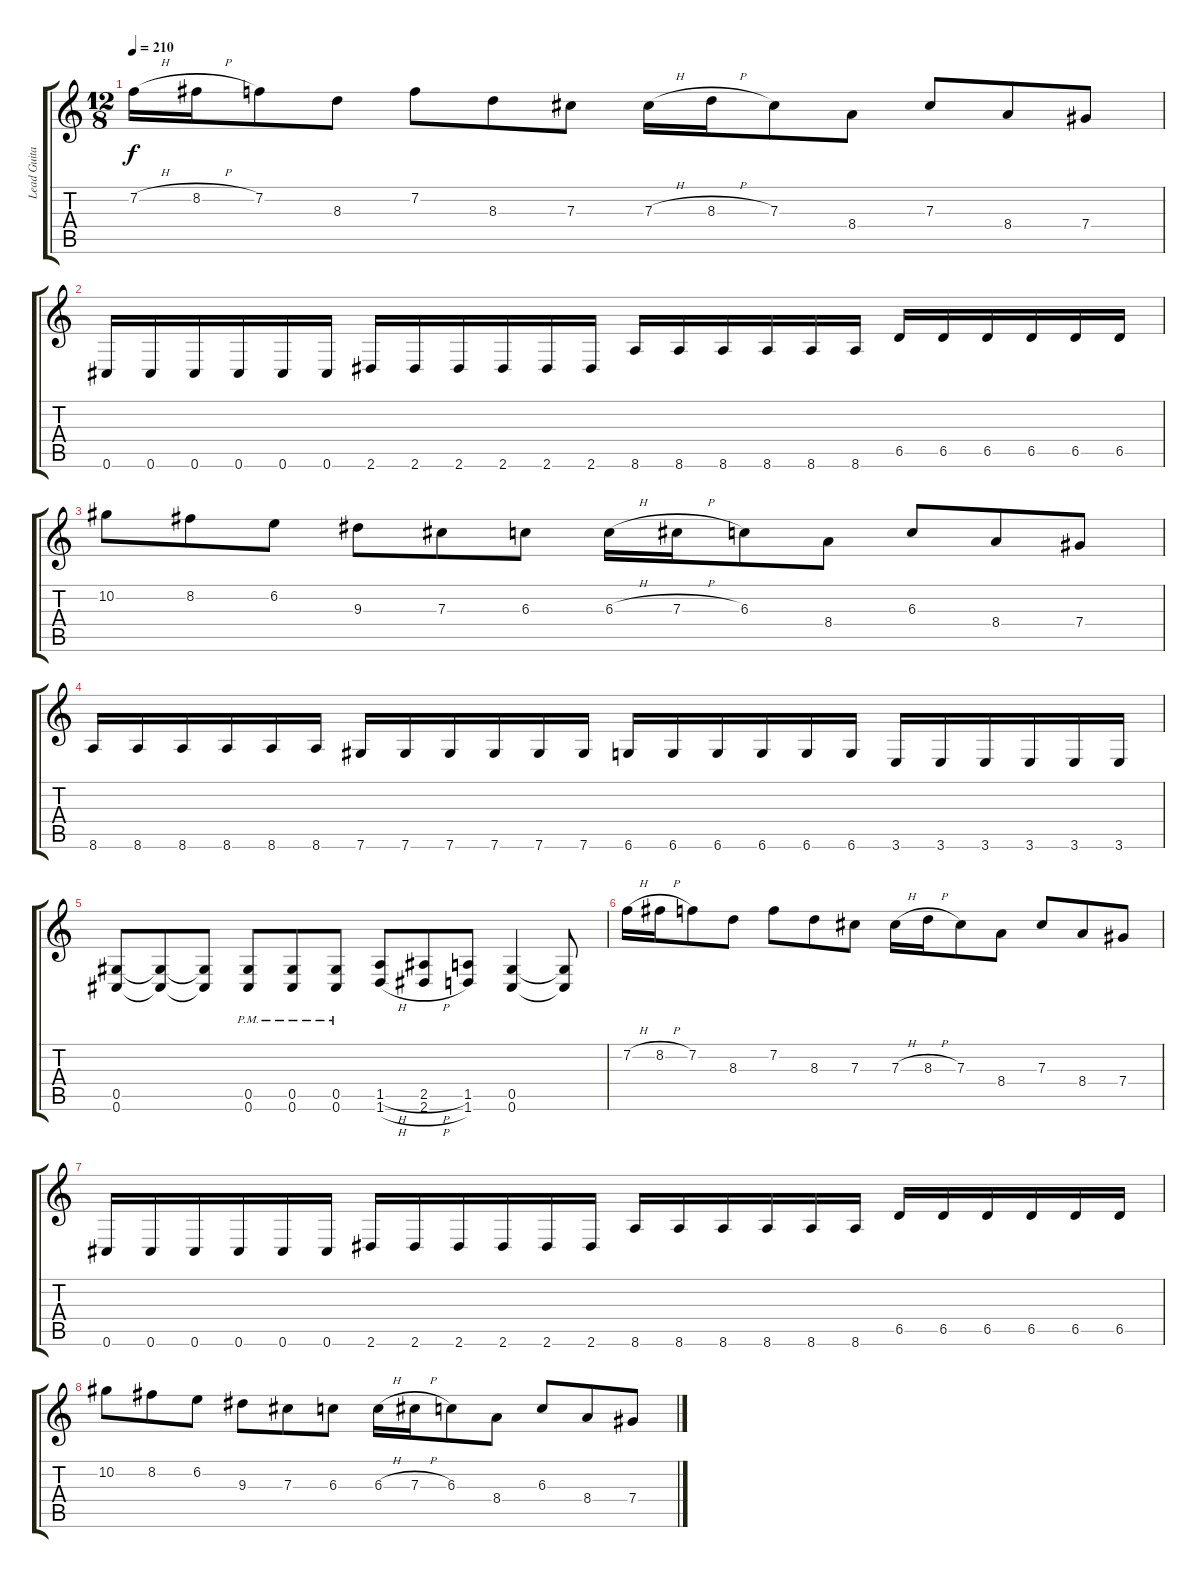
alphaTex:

\track ("Lead Guitar" "Lead Guita") {instrument distortionguitar bank 255}
\staff {score tabs}
\tuning (Eb4 Bb3 Gb3 Db3 Ab2 Db2) {hide}
\ts (12 8)
\tempo 210
\clef g2
\ks c
7.2{h}.16{dy f} 8.2{h}.16 7.2.8 8.3.8 7.2.8 8.3.8 7.3.8 7.3{h}.16 8.3{h}.16 7.3.8 8.4.8 7.3.8 8.4.8 7.4.8 |
0.6.16 0.6.16 0.6.16 0.6.16 0.6.16 0.6.16 2.6.16 2.6.16 2.6.16 2.6.16 2.6.16 2.6.16 8.6.16 8.6.16 8.6.16 8.6.16 8.6.16 8.6.16 6.5.16 6.5.16 6.5.16 6.5.16 6.5.16 6.5.16 |
10.2.8 8.2.8 6.2.8 9.3.8 7.3.8 6.3.8 6.3{h}.16 7.3{h}.16 6.3.8 8.4.8 6.3.8 8.4.8 7.4.8 |
8.6.16 8.6.16 8.6.16 8.6.16 8.6.16 8.6.16 7.6.16 7.6.16 7.6.16 7.6.16 7.6.16 7.6.16 6.6.16 6.6.16 6.6.16 6.6.16 6.6.16 6.6.16 3.6.16 3.6.16 3.6.16 3.6.16 3.6.16 3.6.16 |
(0.5 0.6).8 (0.5{t} 0.6{t}).8 (0.5{t} 0.6{t}).8 (0.5{pm} 0.6{pm}).8 (0.5{pm} 0.6{pm}).8 (0.5{pm} 0.6{pm}).8 (1.5{h} 1.6{h}).8 (2.5{h} 2.6{h}).8 (1.5 1.6).8 (0.5 0.6).4 (0.5{t} 0.6{t}).8 |
7.2{h}.16 8.2{h}.16 7.2.8 8.3.8 7.2.8 8.3.8 7.3.8 7.3{h}.16 8.3{h}.16 7.3.8 8.4.8 7.3.8 8.4.8 7.4.8 |
0.6.16 0.6.16 0.6.16 0.6.16 0.6.16 0.6.16 2.6.16 2.6.16 2.6.16 2.6.16 2.6.16 2.6.16 8.6.16 8.6.16 8.6.16 8.6.16 8.6.16 8.6.16 6.5.16 6.5.16 6.5.16 6.5.16 6.5.16 6.5.16 |
10.2.8 8.2.8 6.2.8 9.3.8 7.3.8 6.3.8 6.3{h}.16 7.3{h}.16 6.3.8 8.4.8 6.3.8 8.4.8 7.4.8
